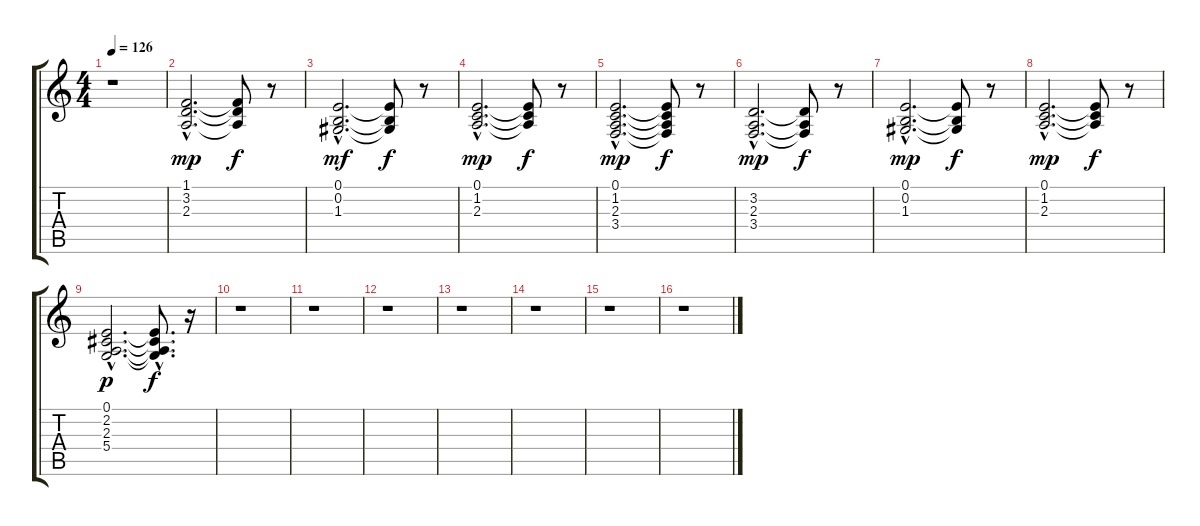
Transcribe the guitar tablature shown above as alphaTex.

\track "" {instrument synthstrings1}
\staff {score tabs}
\tuning (E4 B3 G3 D3 A2 E2) {hide}
\ts (4 4)
\tempo 126
\clef g2
\ks c
r.1{dy mp} |
(1.1{hac} 3.2{hac} 2.3{hac}).2{d} (1.1{t} 3.2{t} 2.3{t}).8{dy f} r.8 |
(0.1{hac} 0.2{hac} 1.3{hac}).2{d dy mf} (0.1{t} 0.2{t} 1.3{t}).8{dy f} r.8 |
(0.1{hac} 1.2{hac} 2.3{hac}).2{d dy mp} (0.1{t} 1.2{t} 2.3{t}).8{dy f} r.8 |
(0.1{hac} 1.2{hac} 2.3{hac} 3.4{hac}).2{d dy mp} (0.1{t} 1.2{t} 2.3{t} 3.4{t}).8{dy f} r.8 |
(3.2{hac} 2.3{hac} 3.4{hac}).2{d dy mp} (3.2{t} 2.3{t} 3.4{t}).8{dy f} r.8 |
(0.1{hac} 0.2{hac} 1.3{hac}).2{d dy mp} (0.1{t} 0.2{t} 1.3{t}).8{dy f} r.8 |
(0.1{hac} 1.2{hac} 2.3{hac}).2{d dy mp} (0.1{t} 1.2{t} 2.3{t}).8{dy f} r.8 |
(0.1{hac} 2.2{hac} 2.3{hac} 5.4{hac}).2{d dy p} (0.1{hac t} 2.2{hac t} 2.3{hac t} 5.4{hac t}).8{d dy f} r.16 |
r.1 |
r.1 |
r.1 |
r.1 |
r.1 |
r.1 |
r.1
